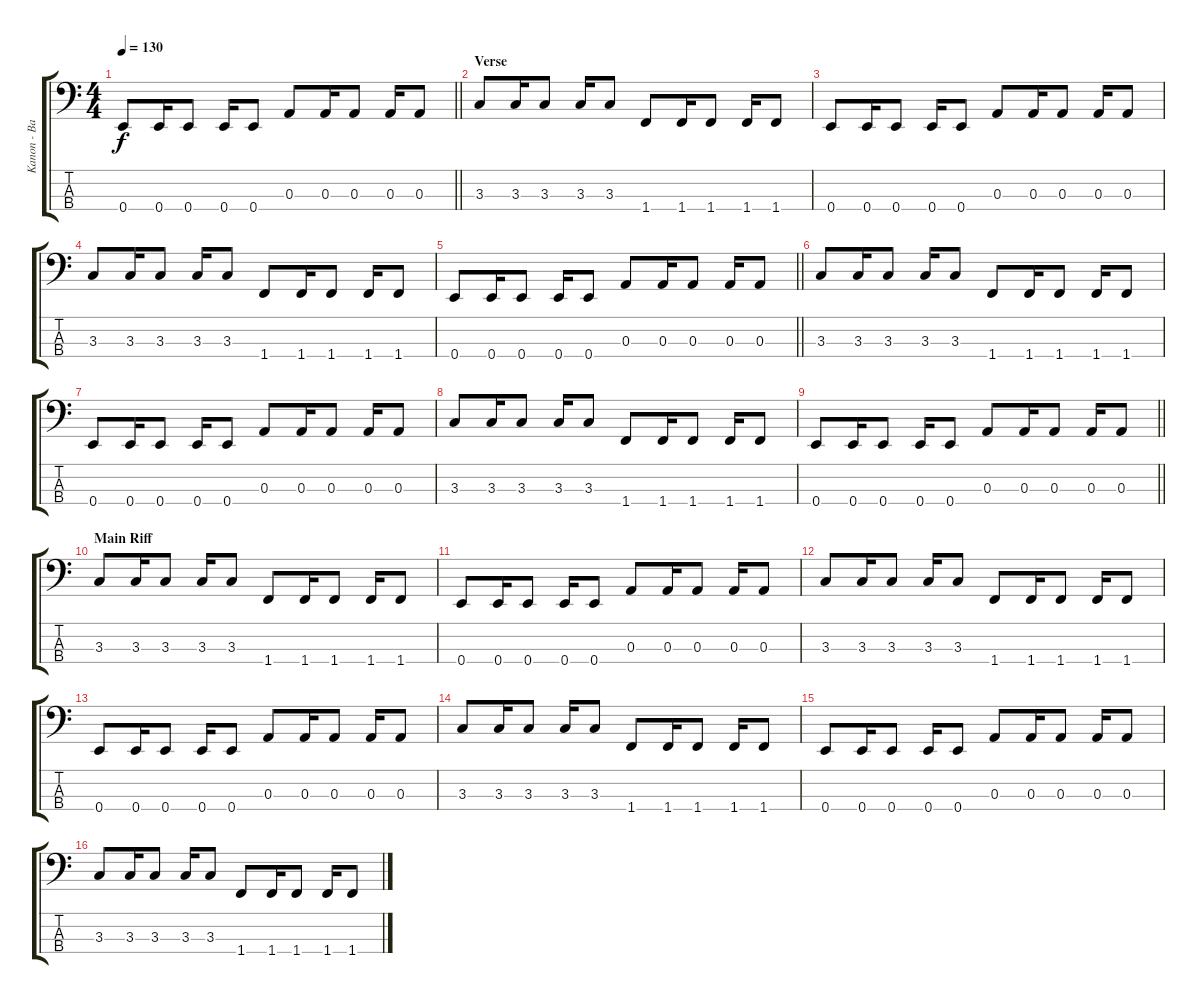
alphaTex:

\track ("Kanon - Bass" "Kanon - Ba") {instrument electricbassfinger}
\staff {score tabs}
\tuning (G2 D2 A1 E1) {hide}
\ts (4 4)
\tempo 130
\clef f4
\barLineRight lightlight
\ks c
0.4.8{dy f} 0.4.16 0.4.8 0.4.16 0.4.8 0.3.8 0.3.16 0.3.8 0.3.16 0.3.8 |
\section ("" "Verse")
3.3.8 3.3.16 3.3.8 3.3.16 3.3.8 1.4.8 1.4.16 1.4.8 1.4.16 1.4.8 |
0.4.8 0.4.16 0.4.8 0.4.16 0.4.8 0.3.8 0.3.16 0.3.8 0.3.16 0.3.8 |
3.3.8 3.3.16 3.3.8 3.3.16 3.3.8 1.4.8 1.4.16 1.4.8 1.4.16 1.4.8 |
\barLineRight lightlight
0.4.8 0.4.16 0.4.8 0.4.16 0.4.8 0.3.8 0.3.16 0.3.8 0.3.16 0.3.8 |
3.3.8 3.3.16 3.3.8 3.3.16 3.3.8 1.4.8 1.4.16 1.4.8 1.4.16 1.4.8 |
0.4.8 0.4.16 0.4.8 0.4.16 0.4.8 0.3.8 0.3.16 0.3.8 0.3.16 0.3.8 |
3.3.8 3.3.16 3.3.8 3.3.16 3.3.8 1.4.8 1.4.16 1.4.8 1.4.16 1.4.8 |
\barLineRight lightlight
0.4.8 0.4.16 0.4.8 0.4.16 0.4.8 0.3.8 0.3.16 0.3.8 0.3.16 0.3.8 |
\section ("" "Main Riff")
3.3.8 3.3.16 3.3.8 3.3.16 3.3.8 1.4.8 1.4.16 1.4.8 1.4.16 1.4.8 |
0.4.8 0.4.16 0.4.8 0.4.16 0.4.8 0.3.8 0.3.16 0.3.8 0.3.16 0.3.8 |
3.3.8 3.3.16 3.3.8 3.3.16 3.3.8 1.4.8 1.4.16 1.4.8 1.4.16 1.4.8 |
0.4.8 0.4.16 0.4.8 0.4.16 0.4.8 0.3.8 0.3.16 0.3.8 0.3.16 0.3.8 |
3.3.8 3.3.16 3.3.8 3.3.16 3.3.8 1.4.8 1.4.16 1.4.8 1.4.16 1.4.8 |
0.4.8 0.4.16 0.4.8 0.4.16 0.4.8 0.3.8 0.3.16 0.3.8 0.3.16 0.3.8 |
3.3.8 3.3.16 3.3.8 3.3.16 3.3.8 1.4.8 1.4.16 1.4.8 1.4.16 1.4.8
